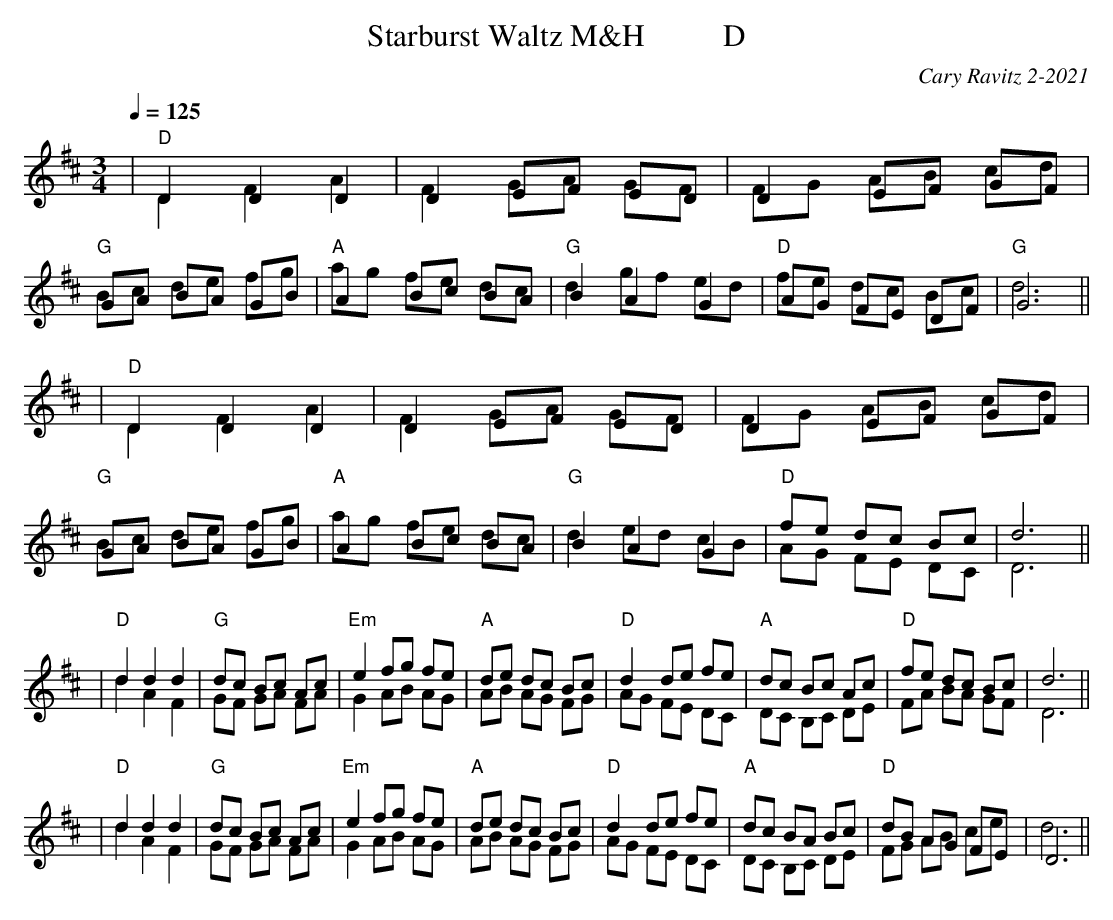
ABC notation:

X:1
T: Starburst Waltz M&H          D
C: Cary Ravitz 2-2021
M: 3/4
L: 1/8
Q: 1/4=125
K: D
| "D"D2 D2 D2 & D2F2 A2 | D2 EF ED & F2 GA GF | D2 EF GF & FG AB cd |  "G"GA BA GB & Bc de fg | "A"A2 Bc BA &ag fe dc | "G"B2 A2 G2 & d2 gf ed| "D"AG FE DF & fe dc Bc| "G"G6 & d6 ||
| "D"D2 D2 D2 & D2F2 A2 | D2 EF ED & F2 GA GF | D2 EF GF & FG AB cd |  "G"GA BA GB & Bc de fg | "A"A2 Bc BA &ag fe dc | "G"B2 A2 G2 & d2 ed cB| "D"fe dc Bc & AG FE DC | d6 & D6||
| "D"d2 d2 d2 &d2 A2 F2 | "G"dc Bc Ac & GF GA FA | "Em"e2 fg fe & G2 AB AG | "A"de dc Bc & AB AG FG| "D"d2 de fe &AG FE DC | "A"dc Bc Ac & DC B,C DE| "D"fe dc Bc & FA BA GF | d6 & D6||
| "D"d2 d2 d2 &d2 A2 F2 | "G"dc Bc Ac & GF GA FA | "Em"e2 fg fe & G2 AB AG | "A"de dc Bc & AB AG FG| "D"d2 de fe &AG FE DC | "A"dc BA Bc & DC B,C DE | "D" dB AG FE & FG AB ce  | D6 & d6||
